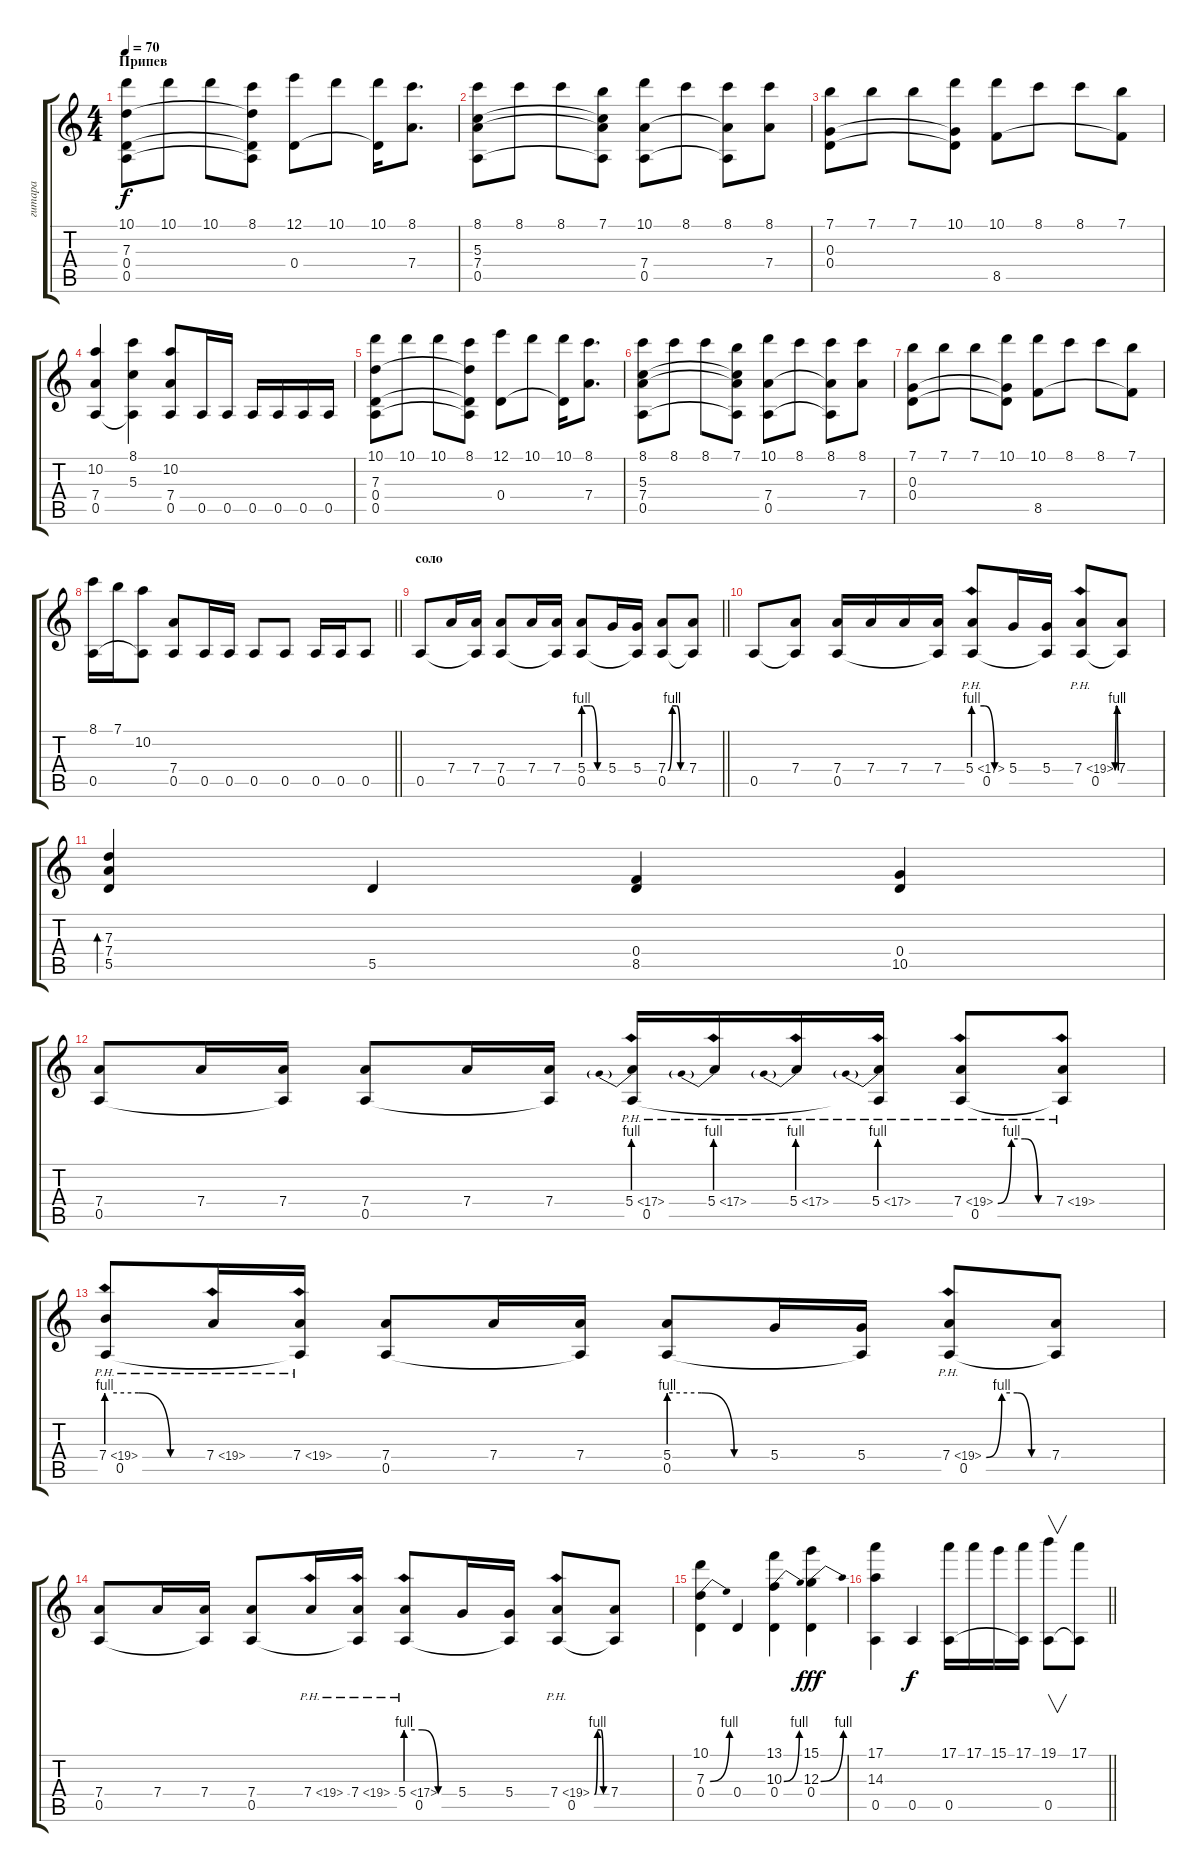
\track ("гитара" "гитара") {instrument acousticguitarnylon}
\staff {score tabs}
\tuning (E4 B3 G3 D3 A2 E2) {hide}
\ts (4 4)
\section ("" "Припев")
\tempo 70
\clef g2
\ks c
(10.1 7.3 0.4 0.5).8{dy f} 10.1.8 10.1.8 (8.1 7.3{t} 0.4{t} 0.5{t}).8 (12.1 0.4).8 10.1.8 (10.1 0.4{t}).16 (8.1 7.4).8{d} |
(8.1 5.3 7.4 0.5).8 8.1.8 8.1.8 (7.1 5.3{t} 7.4{t} 0.5{t}).8 (10.1 7.4 0.5).8 8.1.8 (8.1 7.4{t} 0.5{t}).8 (8.1 7.4).8 |
(7.1 0.3 0.4).8 7.1.8 7.1.8 (10.1 0.3{t} 0.4{t}).8 (10.1 8.5).8 8.1.8 8.1.8 (7.1 8.5{t}).8 |
(10.2 7.4 0.5).4 (8.1 5.3 0.5{t}).4 (10.2 7.4 0.5).8 0.5.16 0.5.16 0.5.16 0.5.16 0.5.16 0.5.16 |
(10.1 7.3 0.4 0.5).8 10.1.8 10.1.8 (8.1 7.3{t} 0.4{t} 0.5{t}).8 (12.1 0.4).8 10.1.8 (10.1 0.4{t}).16 (8.1 7.4).8{d} |
(8.1 5.3 7.4 0.5).8 8.1.8 8.1.8 (7.1 5.3{t} 7.4{t} 0.5{t}).8 (10.1 7.4 0.5).8 8.1.8 (8.1 7.4{t} 0.5{t}).8 (8.1 7.4).8 |
(7.1 0.3 0.4).8 7.1.8 7.1.8 (10.1 0.3{t} 0.4{t}).8 (10.1 8.5).8 8.1.8 8.1.8 (7.1 8.5{t}).8 |
\barLineRight lightlight
(8.1 0.5).16 7.1.16 (10.2 0.5{t}).8 (7.4 0.5).8 0.5.16 0.5.16 0.5.8 0.5.8 0.5.16 0.5.16 0.5.8 |
\section ("" "соло")
\barLineRight lightlight
0.5.8 7.4.16 (7.4 0.5{t}).16 (7.4 0.5).8 7.4.16 (7.4 0.5{t}).16 (5.4{be (custom 0 4 20 4 40 0 60 0)} 0.5).8 5.4.16 (5.4 0.5{t}).16 (7.4{be (custom 0 0 15 4 30 4 44 0 60 0)} 0.5).8 (7.4 0.5{t}).8 |
0.5.8 (7.4 0.5{t}).8 (7.4 0.5).16 7.4.16 7.4.16 (7.4 0.5{t}).16 (5.4{be (custom 0 4 20 4 40 0 60 0) ph 12} 0.5).8 5.4.16 (5.4 0.5{t}).16 (7.4{be (custom 0 0 15 4 30 4 44 0 60 0) ph 12} 0.5).8 (7.4 0.5{t}).8 |
(7.3 7.4 5.5).4{bd 240} 5.5.4 (0.4 8.5).4 (0.4 10.5).4 |
(7.4 0.5).8 7.4.16 (7.4 0.5{t}).16 (7.4 0.5).8 7.4.16 (7.4 0.5{t}).16 (5.4{be (prebend 0 4 60 4) ph 12} 0.5).16 5.4{be (prebend 0 4 60 4) ph 12}.16 5.4{be (prebend 0 4 60 4) ph 12}.16 (5.4{be (prebend 0 4 60 4) ph 12} 0.5{t}).16 (7.4{be (custom 0 0 15 4 30 4 45 0 60 0) ph 12} 0.5).8 (7.4{ph 12} 0.5{t}).8 |
(7.4{be (custom 0 4 20 4 40 0 60 0) ph 12} 0.5).8 7.4{ph 12}.16 (7.4{ph 12} 0.5{t}).16 (7.4 0.5).8 7.4.16 (7.4 0.5{t}).16 (5.4{be (custom 0 4 20 4 40 0 60 0)} 0.5).8 5.4.16 (5.4 0.5{t}).16 (7.4{be (custom 0 0 15 4 30 4 44 0 60 0) ph 12} 0.5).8 (7.4 0.5{t}).8 |
(7.4 0.5).8 7.4.16 (7.4 0.5{t}).16 (7.4 0.5).8 7.4{ph 12}.16 (7.4{ph 12} 0.5{t}).16 (5.4{be (custom 0 4 20 4 40 0 60 0) ph 12} 0.5).8 5.4.16 (5.4 0.5{t}).16 (7.4{be (custom 0 0 15 4 30 4 44 0 60 0) ph 12} 0.5).8 (7.4 0.5{t}).8 |
(10.1 7.3{be (bend 0 0 60 4)} 0.4).4 0.4.4 (13.1 10.3{be (bend 0 0 60 4)} 0.4).4 (15.1 12.3{be (bend 0 0 60 4)} 0.4).4{dy fff} |
\barLineRight lightlight
(17.1 14.3 0.5).4 0.5.4{dy f} (17.1 0.5).16 17.1.16 15.1.16 (17.1 0.5{t}).16 (19.1 0.5).8{v} (17.1 0.5{t}).8
